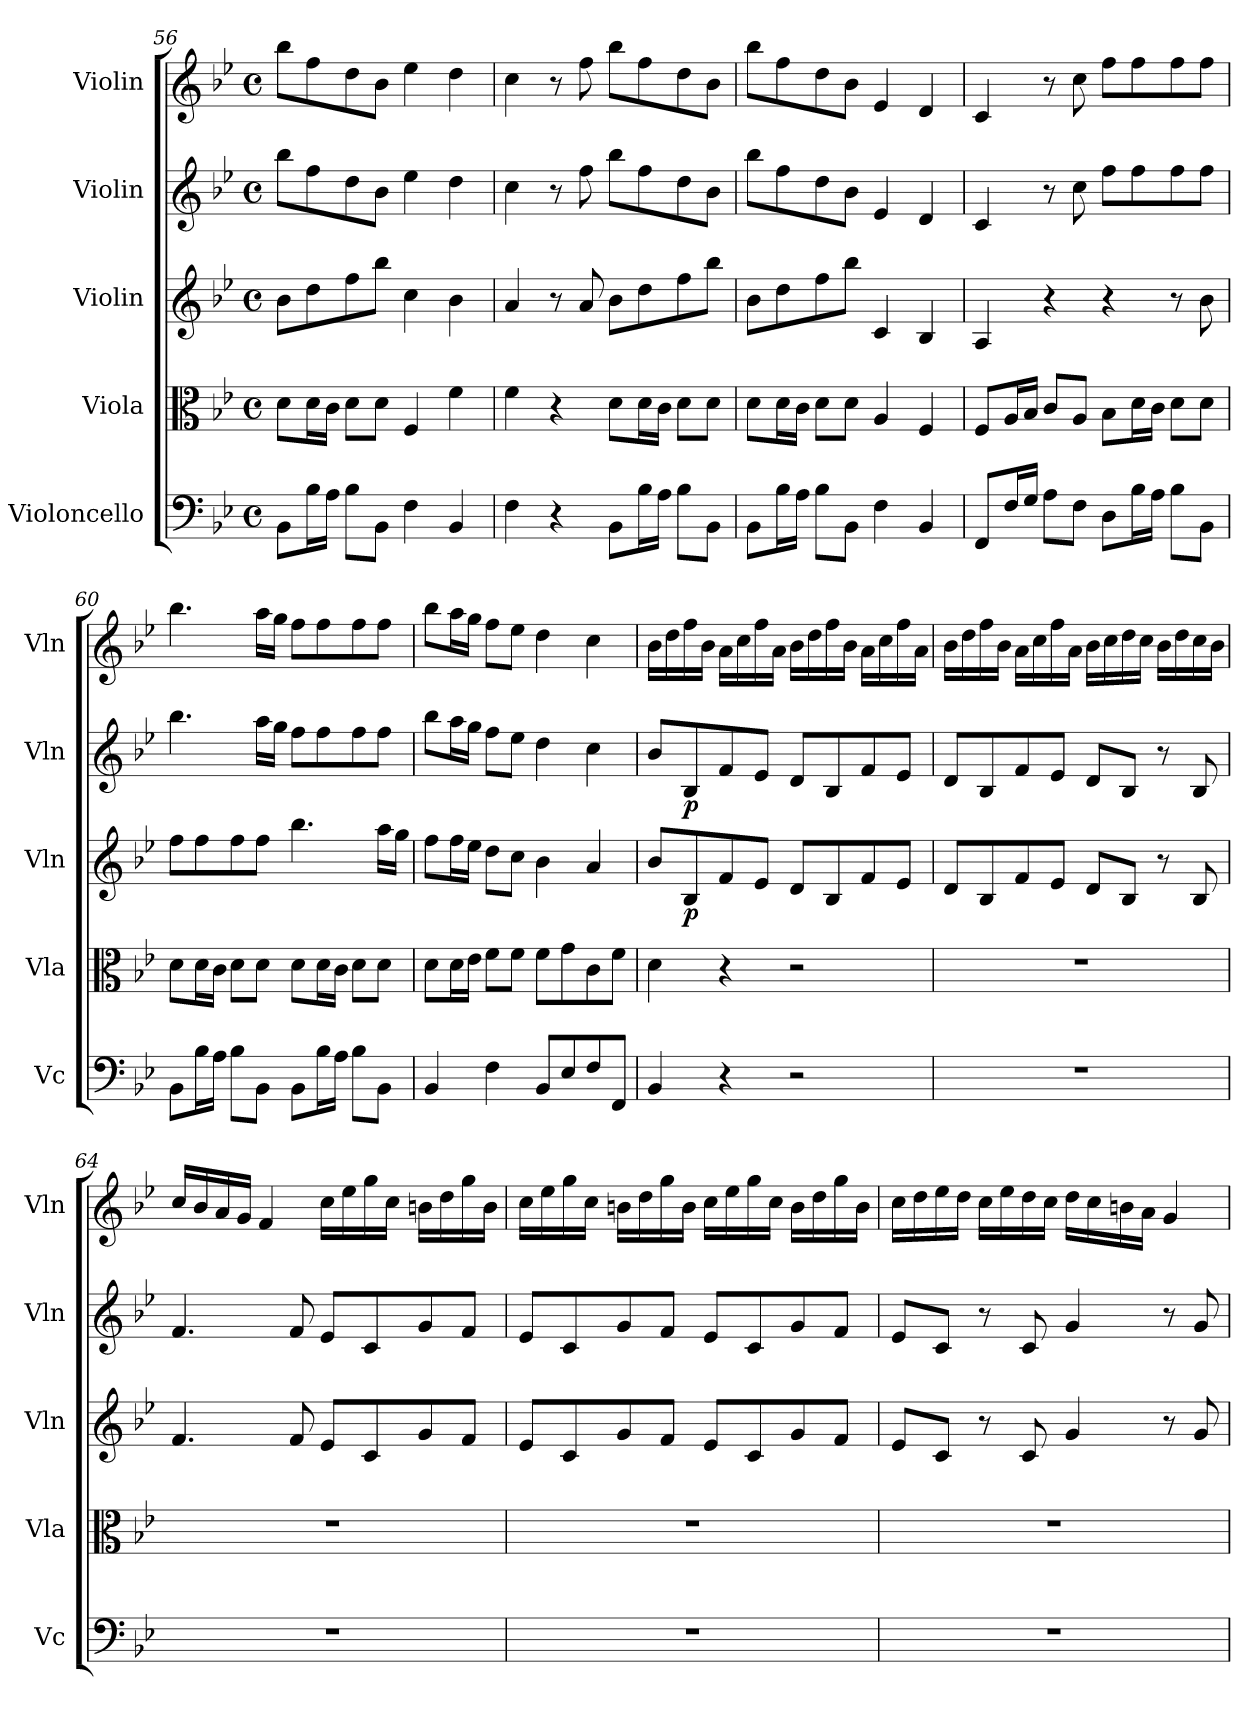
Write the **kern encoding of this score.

**kern	**kern	**kern	**dynam	**kern	**dynam	**kern
*part5	*part4	*part3	*part3	*part2	*part2	*part1
*staff5	*staff4	*staff3	*staff3	*staff2	*staff2	*staff1
*I"Violoncello	*I"Viola	*I"Violin	*	*I"Violin	*	*I"Violin
*I'Vc	*I'Vla	*I'Vln	*	*I'Vln	*	*I'Vln
*clefF4	*clefC3	*clefG2	*	*clefG2	*	*clefG2
*k[b-e-]	*k[b-e-]	*k[b-e-]	*	*k[b-e-]	*	*k[b-e-]
*M4/4	*M4/4	*M4/4	*	*M4/4	*	*M4/4
*met(c)	*met(c)	*met(c)	*	*met(c)	*	*met(c)
=56	=56	=56	=56	=56	=56	=56
8BB-\L	8d\L	8b-\L	.	8bb-\L	.	8bb-\L
16B-\L	16d\L	8dd\	.	8ff\	.	8ff\
16A\JJ	16c\JJ	.	.	.	.	.
8B-\L	8d\L	8ff\	.	8dd\	.	8dd\
8BB-\J	8d\J	8bb-\J	.	8b-\J	.	8b-\J
4F\	4F/	4cc\	.	4ee-\	.	4ee-\
4BB-/	4f\	4b-\	.	4dd\	.	4dd\
=57	=57	=57	=57	=57	=57	=57
4F\	4f\	4a/	.	4cc\	.	4cc\
4r	4r	8r	.	8r	.	8r
.	.	8a/	.	8ff\	.	8ff\
8BB-\L	8d\L	8b-\L	.	8bb-\L	.	8bb-\L
16B-\L	16d\L	8dd\	.	8ff\	.	8ff\
16A\JJ	16c\JJ	.	.	.	.	.
8B-\L	8d\L	8ff\	.	8dd\	.	8dd\
8BB-\J	8d\J	8bb-\J	.	8b-\J	.	8b-\J
=58	=58	=58	=58	=58	=58	=58
8BB-\L	8d\L	8b-\L	.	8bb-\L	.	8bb-\L
16B-\L	16d\L	8dd\	.	8ff\	.	8ff\
16A\JJ	16c\JJ	.	.	.	.	.
8B-\L	8d\L	8ff\	.	8dd\	.	8dd\
8BB-\J	8d\J	8bb-\J	.	8b-\J	.	8b-\J
4F\	4A/	4c/	.	4e-/	.	4e-/
4BB-/	4F/	4B-/	.	4d/	.	4d/
=59	=59	=59	=59	=59	=59	=59
8FF/L	8F/L	4A/	.	4c/	.	4c/
16F/L	16A/L	.	.	.	.	.
16G/JJ	16B-/JJ	.	.	.	.	.
8A\L	8c/L	4r	.	8r	.	8r
8F\J	8A/J	.	.	8cc\	.	8cc\
8D\L	8B-\L	4r	.	8ff\L	.	8ff\L
16B-\L	16d\L	.	.	8ff\	.	8ff\
16A\JJ	16c\JJ	.	.	.	.	.
8B-\L	8d\L	8r	.	8ff\	.	8ff\
8BB-\J	8d\J	8b-\	.	8ff\J	.	8ff\J
=60	=60	=60	=60	=60	=60	=60
8BB-\L	8d\L	8ff\L	.	4.bb-\	.	4.bb-\
16B-\L	16d\L	8ff\	.	.	.	.
16A\JJ	16c\JJ	.	.	.	.	.
8B-\L	8d\L	8ff\	.	.	.	.
8BB-\J	8d\J	8ff\J	.	16aa\LL	.	16aa\LL
.	.	.	.	16gg\JJ	.	16gg\JJ
8BB-\L	8d\L	4.bb-\	.	8ff\L	.	8ff\L
16B-\L	16d\L	.	.	8ff\	.	8ff\
16A\JJ	16c\JJ	.	.	.	.	.
8B-\L	8d\L	.	.	8ff\	.	8ff\
8BB-\J	8d\J	16aa\LL	.	8ff\J	.	8ff\J
.	.	16gg\JJ	.	.	.	.
=61	=61	=61	=61	=61	=61	=61
4BB-/	8d\L	8ff\L	.	8bb-\L	.	8bb-\L
.	16d\L	16ff\L	.	16aa\L	.	16aa\L
.	16e-\JJ	16ee-\JJ	.	16gg\JJ	.	16gg\JJ
4F\	8f\L	8dd\L	.	8ff\L	.	8ff\L
.	8f\J	8cc\J	.	8ee-\J	.	8ee-\J
8BB-/L	8f\L	4b-\	.	4dd\	.	4dd\
8E-/	8g\	.	.	.	.	.
8F/	8c\	4a/	.	4cc\	.	4cc\
8FF/J	8f\J	.	.	.	.	.
=62	=62	=62	=62	=62	=62	=62
4BB-/	4d\	8b-/L	.	8b-/L	.	16b-\LL
.	.	.	.	.	.	16dd\
.	.	8B-/	p	8B-/	p	16ff\
.	.	.	.	.	.	16b-\JJ
4r	4r	8f/	.	8f/	.	16a\LL
.	.	.	.	.	.	16cc\
.	.	8e-/J	.	8e-/J	.	16ff\
.	.	.	.	.	.	16a\JJ
2r	2r	8d/L	.	8d/L	.	16b-\LL
.	.	.	.	.	.	16dd\
.	.	8B-/	.	8B-/	.	16ff\
.	.	.	.	.	.	16b-\JJ
.	.	8f/	.	8f/	.	16a\LL
.	.	.	.	.	.	16cc\
.	.	8e-/J	.	8e-/J	.	16ff\
.	.	.	.	.	.	16a\JJ
=63	=63	=63	=63	=63	=63	=63
1r	1r	8d/L	.	8d/L	.	16b-\LL
.	.	.	.	.	.	16dd\
.	.	8B-/	.	8B-/	.	16ff\
.	.	.	.	.	.	16b-\JJ
.	.	8f/	.	8f/	.	16a\LL
.	.	.	.	.	.	16cc\
.	.	8e-/J	.	8e-/J	.	16ff\
.	.	.	.	.	.	16a\JJ
.	.	8d/L	.	8d/L	.	16b-\LL
.	.	.	.	.	.	16cc\
.	.	8B-/J	.	8B-/J	.	16dd\
.	.	.	.	.	.	16cc\JJ
.	.	8r	.	8r	.	16b-\LL
.	.	.	.	.	.	16dd\
.	.	8B-/	.	8B-/	.	16cc\
.	.	.	.	.	.	16b-\JJ
=64	=64	=64	=64	=64	=64	=64
1r	1r	4.f/	.	4.f/	.	16cc/LL
.	.	.	.	.	.	16b-/
.	.	.	.	.	.	16a/
.	.	.	.	.	.	16g/JJ
.	.	.	.	.	.	4f/
.	.	8f/	.	8f/	.	.
.	.	8e-/L	.	8e-/L	.	16cc\LL
.	.	.	.	.	.	16ee-\
.	.	8c/	.	8c/	.	16gg\
.	.	.	.	.	.	16cc\JJ
.	.	8g/	.	8g/	.	16bn\LL
.	.	.	.	.	.	16dd\
.	.	8f/J	.	8f/J	.	16gg\
.	.	.	.	.	.	16b\JJ
=65	=65	=65	=65	=65	=65	=65
1r	1r	8e-/L	.	8e-/L	.	16cc\LL
.	.	.	.	.	.	16ee-\
.	.	8c/	.	8c/	.	16gg\
.	.	.	.	.	.	16cc\JJ
.	.	8g/	.	8g/	.	16bn\LL
.	.	.	.	.	.	16dd\
.	.	8f/J	.	8f/J	.	16gg\
.	.	.	.	.	.	16b\JJ
.	.	8e-/L	.	8e-/L	.	16cc\LL
.	.	.	.	.	.	16ee-\
.	.	8c/	.	8c/	.	16gg\
.	.	.	.	.	.	16cc\JJ
.	.	8g/	.	8g/	.	16b\LL
.	.	.	.	.	.	16dd\
.	.	8f/J	.	8f/J	.	16gg\
.	.	.	.	.	.	16b\JJ
=66	=66	=66	=66	=66	=66	=66
1r	1r	8e-/L	.	8e-/L	.	16cc\LL
.	.	.	.	.	.	16dd\
.	.	8c/J	.	8c/J	.	16ee-\
.	.	.	.	.	.	16dd\JJ
.	.	8r	.	8r	.	16cc\LL
.	.	.	.	.	.	16ee-\
.	.	8c/	.	8c/	.	16dd\
.	.	.	.	.	.	16cc\JJ
.	.	4g/	.	4g/	.	16dd\LL
.	.	.	.	.	.	16cc\
.	.	.	.	.	.	16bn\
.	.	.	.	.	.	16a\JJ
.	.	8r	.	8r	.	4g/
.	.	8g/	.	8g/	.	.
=	=	=	=	=	=	=
*-	*-	*-	*-	*-	*-	*-
